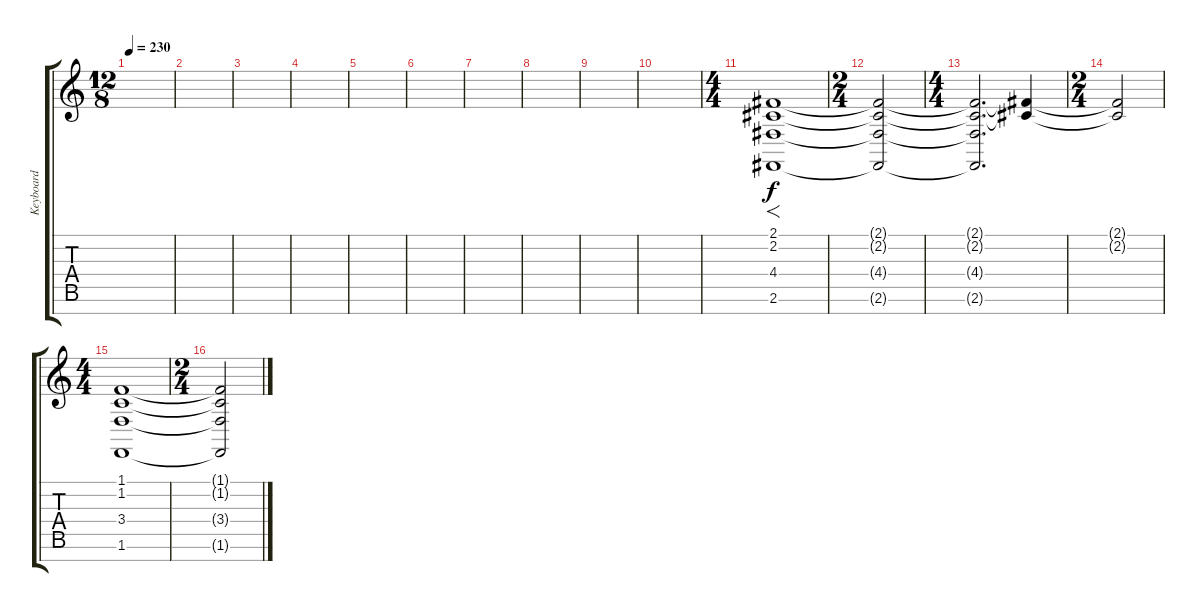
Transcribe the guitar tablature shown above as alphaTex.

\track ("Keyboard" "Keyboard") {instrument stringensemble2}
\staff {score tabs}
\tuning (E4 B3 G3 D3 A2 E2 B1) {hide}
\ts (12 8)
\tempo 230
\clef g2
\ks c
|
|
|
|
|
|
|
|
|
|
\ts (4 4)
(2.1 2.2 4.4 2.6).1{f} |
\ts (2 4)
(2.1{t} 2.2{t} 4.4{t} 2.6{t}).2 |
\ts (4 4)
(2.1{t} 2.2{t} 4.4{t} 2.6{t}).2{d} (2.1{t} 2.2{t}).4 |
\ts (2 4)
(2.1{t} 2.2{t}).2 |
\ts (4 4)
(1.1 1.2 3.4 1.6).1 |
\ts (2 4)
(1.1{t} 1.2{t} 3.4{t} 1.6{t}).2
